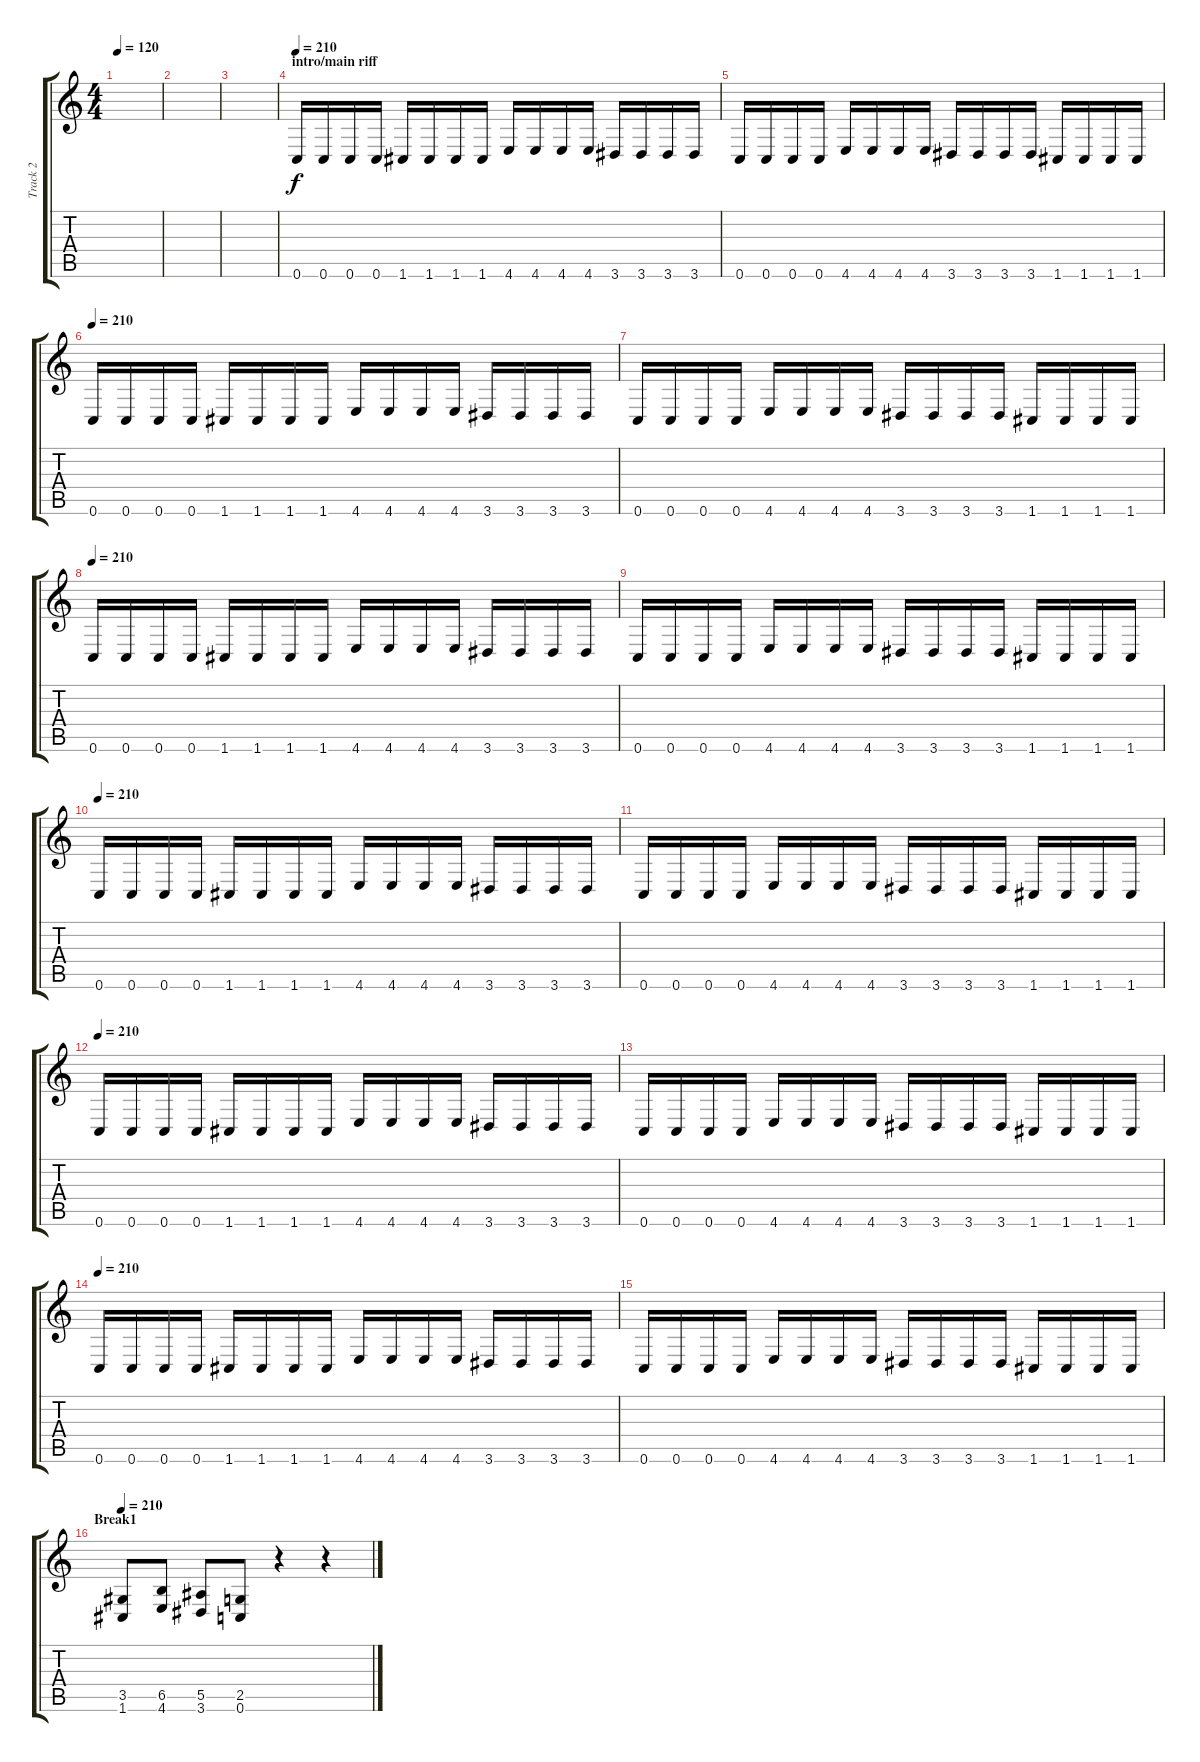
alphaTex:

\track ("Track 2" "Track 2") {instrument overdrivenguitar}
\staff {score tabs}
\tuning (C4 G3 Eb3 Bb2 F2 C2) {hide}
\ts (4 4)
\tempo 120
\clef g2
\ks c
|
|
|
\section ("" "intro/main riff")
\tempo 210
0.6.16 0.6.16 0.6.16 0.6.16 1.6.16 1.6.16 1.6.16 1.6.16 4.6.16 4.6.16 4.6.16 4.6.16 3.6.16 3.6.16 3.6.16 3.6.16 |
0.6.16 0.6.16 0.6.16 0.6.16 4.6.16 4.6.16 4.6.16 4.6.16 3.6.16 3.6.16 3.6.16 3.6.16 1.6.16 1.6.16 1.6.16 1.6.16 |
\tempo 210
0.6.16 0.6.16 0.6.16 0.6.16 1.6.16 1.6.16 1.6.16 1.6.16 4.6.16 4.6.16 4.6.16 4.6.16 3.6.16 3.6.16 3.6.16 3.6.16 |
0.6.16 0.6.16 0.6.16 0.6.16 4.6.16 4.6.16 4.6.16 4.6.16 3.6.16 3.6.16 3.6.16 3.6.16 1.6.16 1.6.16 1.6.16 1.6.16 |
\tempo 210
0.6.16 0.6.16 0.6.16 0.6.16 1.6.16 1.6.16 1.6.16 1.6.16 4.6.16 4.6.16 4.6.16 4.6.16 3.6.16 3.6.16 3.6.16 3.6.16 |
0.6.16 0.6.16 0.6.16 0.6.16 4.6.16 4.6.16 4.6.16 4.6.16 3.6.16 3.6.16 3.6.16 3.6.16 1.6.16 1.6.16 1.6.16 1.6.16 |
\tempo 210
0.6.16 0.6.16 0.6.16 0.6.16 1.6.16 1.6.16 1.6.16 1.6.16 4.6.16 4.6.16 4.6.16 4.6.16 3.6.16 3.6.16 3.6.16 3.6.16 |
0.6.16 0.6.16 0.6.16 0.6.16 4.6.16 4.6.16 4.6.16 4.6.16 3.6.16 3.6.16 3.6.16 3.6.16 1.6.16 1.6.16 1.6.16 1.6.16 |
\tempo 210
0.6.16 0.6.16 0.6.16 0.6.16 1.6.16 1.6.16 1.6.16 1.6.16 4.6.16 4.6.16 4.6.16 4.6.16 3.6.16 3.6.16 3.6.16 3.6.16 |
0.6.16 0.6.16 0.6.16 0.6.16 4.6.16 4.6.16 4.6.16 4.6.16 3.6.16 3.6.16 3.6.16 3.6.16 1.6.16 1.6.16 1.6.16 1.6.16 |
\tempo 210
0.6.16 0.6.16 0.6.16 0.6.16 1.6.16 1.6.16 1.6.16 1.6.16 4.6.16 4.6.16 4.6.16 4.6.16 3.6.16 3.6.16 3.6.16 3.6.16 |
0.6.16 0.6.16 0.6.16 0.6.16 4.6.16 4.6.16 4.6.16 4.6.16 3.6.16 3.6.16 3.6.16 3.6.16 1.6.16 1.6.16 1.6.16 1.6.16 |
\section ("" "Break1")
\tempo 210
(3.5 1.6).8 (6.5 4.6).8 (5.5 3.6).8 (2.5 0.6).8 r.4 r.4
